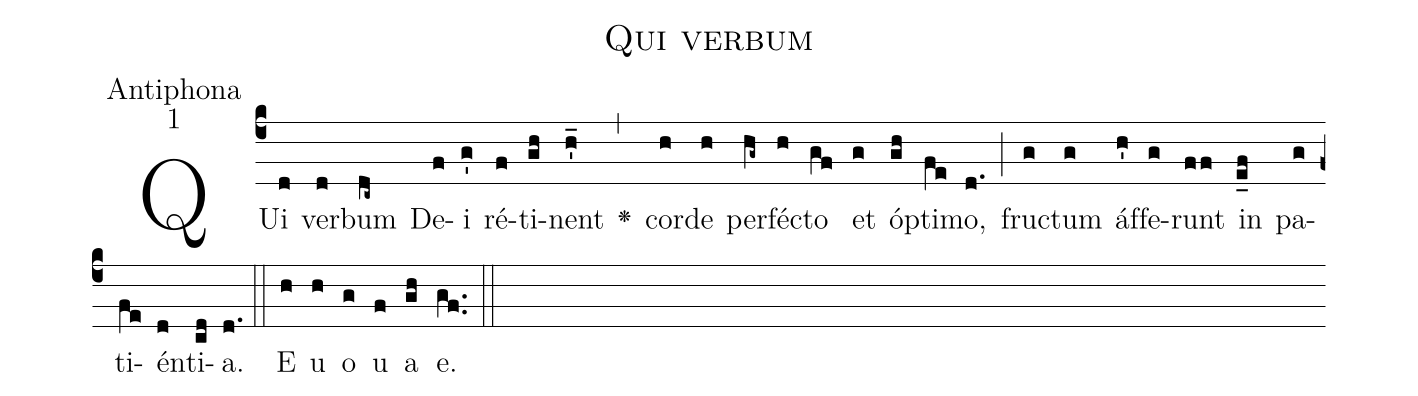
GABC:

name:Qui verbum;
office-part:Antiphona;
mode:1;
%%
(c4)QUi(d) ver(d)bum(dc~) De(f)i(g') ré(f)ti(gh)nent(h_') <v>\greheightstar</v>(,) cor(h)de(h) per(hg~)fé(h)cto(gf) et(g) óp(gh)ti(fe)mo,(d.) (;) fru(g)ctum(g) áf(h')fe(g)runt(ff) in(e_f) pa(g)ti(fe)én(d)ti(cd)a.(d.) (::) E(h) u(h) o(g) u(f) a(gh) e.(gf..) (::)
